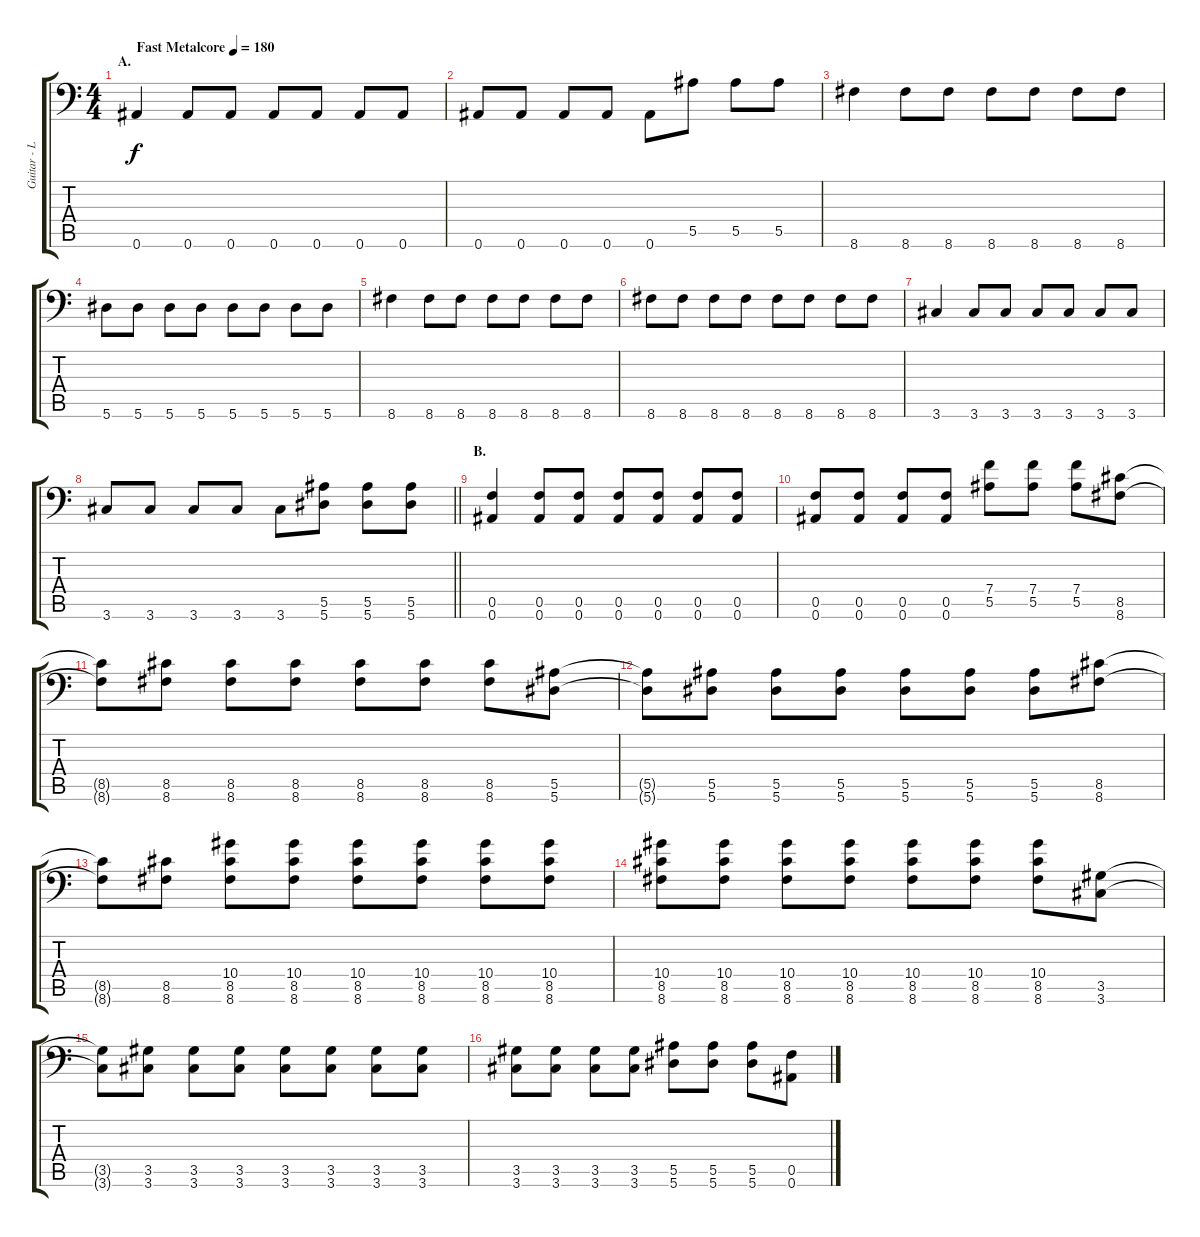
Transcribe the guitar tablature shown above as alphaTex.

\track ("Guitar - Left" "Guitar - L") {instrument distortionguitar}
\staff {score tabs}
\tuning (C4 G3 Eb3 Bb2 F2 Bb1) {hide}
\ts (4 4)
\section ("" "A.")
\tempo (180 "Fast Metalcore")
\clef f4
\ks c
0.6.4{dy f instrument distortionguitar} 0.6.8 0.6.8 0.6.8 0.6.8 0.6.8 0.6.8 |
0.6.8 0.6.8 0.6.8 0.6.8 0.6.8 5.5.8 5.5.8 5.5.8 |
8.6.4 8.6.8 8.6.8 8.6.8 8.6.8 8.6.8 8.6.8 |
5.6.8 5.6.8 5.6.8 5.6.8 5.6.8 5.6.8 5.6.8 5.6.8 |
8.6.4 8.6.8 8.6.8 8.6.8 8.6.8 8.6.8 8.6.8 |
8.6.8 8.6.8 8.6.8 8.6.8 8.6.8 8.6.8 8.6.8 8.6.8 |
3.6.4 3.6.8 3.6.8 3.6.8 3.6.8 3.6.8 3.6.8 |
\barLineRight lightlight
3.6.8 3.6.8 3.6.8 3.6.8 3.6.8 (5.5 5.6).8 (5.5 5.6).8 (5.5 5.6).8 |
\section ("" "B.")
(0.5 0.6).4 (0.5 0.6).8 (0.5 0.6).8 (0.5 0.6).8 (0.5 0.6).8 (0.5 0.6).8 (0.5 0.6).8 |
(0.5 0.6).8 (0.5 0.6).8 (0.5 0.6).8 (0.5 0.6).8 (7.4 5.5).8 (7.4 5.5).8 (7.4 5.5).8 (8.5 8.6).8 |
(8.5{t} 8.6{t}).8 (8.5 8.6).8 (8.5 8.6).8 (8.5 8.6).8 (8.5 8.6).8 (8.5 8.6).8 (8.5 8.6).8 (5.5 5.6).8 |
(5.5{t} 5.6{t}).8 (5.5 5.6).8 (5.5 5.6).8 (5.5 5.6).8 (5.5 5.6).8 (5.5 5.6).8 (5.5 5.6).8 (8.5 8.6).8 |
(8.5{t} 8.6{t}).8 (8.5 8.6).8 (10.4 8.5 8.6).8 (10.4 8.5 8.6).8 (10.4 8.5 8.6).8 (10.4 8.5 8.6).8 (10.4 8.5 8.6).8 (10.4 8.5 8.6).8 |
(10.4 8.5 8.6).8 (10.4 8.5 8.6).8 (10.4 8.5 8.6).8 (10.4 8.5 8.6).8 (10.4 8.5 8.6).8 (10.4 8.5 8.6).8 (10.4 8.5 8.6).8 (3.5 3.6).8 |
(3.5{t} 3.6{t}).8 (3.5 3.6).8 (3.5 3.6).8 (3.5 3.6).8 (3.5 3.6).8 (3.5 3.6).8 (3.5 3.6).8 (3.5 3.6).8 |
(3.5 3.6).8 (3.5 3.6).8 (3.5 3.6).8 (3.5 3.6).8 (5.5 5.6).8 (5.5 5.6).8 (5.5 5.6).8 (0.5 0.6).8
